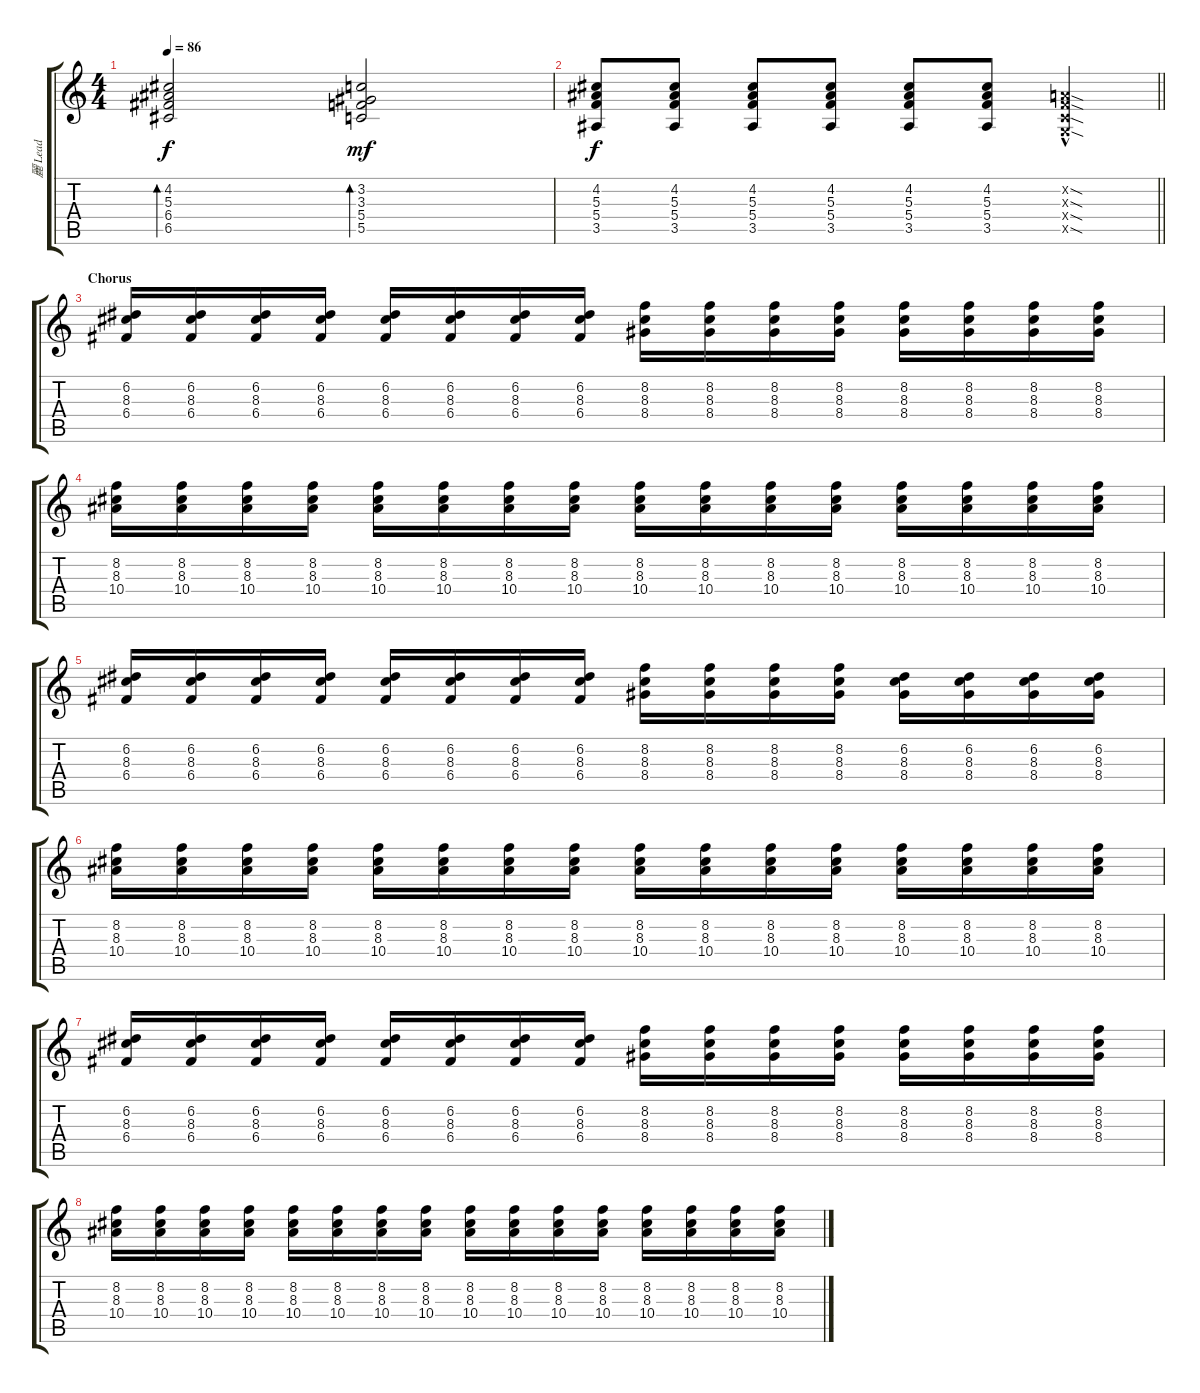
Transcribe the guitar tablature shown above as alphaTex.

\track ("麗 Lead" "麗 Lead") {instrument overdrivenguitar}
\staff {score tabs}
\tuning (D4 A3 F3 C3 G2 D2) {hide}
\ts (4 4)
\tempo 86
\clef g2
\ks c
(4.2 5.3 6.4 6.5).2{bd 120 dy f} (3.2 3.3 5.4 5.5).2{bd 120 dy mf} |
\barLineRight lightlight
(4.2 5.3 5.4 3.5).8{dy f} (4.2 5.3 5.4 3.5).8 (4.2 5.3 5.4 3.5).8 (4.2 5.3 5.4 3.5).8 (4.2 5.3 5.4 3.5).8 (4.2 5.3 5.4 3.5).8 (0.2{sod hac x} 0.3{sod hac x} 0.4{sod hac x} 0.5{sod hac x}).4{instrument overdrivenguitar} |
\section ("" "Chorus")
(6.2 8.3 6.4).16 (6.2 8.3 6.4).16 (6.2 8.3 6.4).16 (6.2 8.3 6.4).16 (6.2 8.3 6.4).16 (6.2 8.3 6.4).16 (6.2 8.3 6.4).16 (6.2 8.3 6.4).16 (8.2 8.3 8.4).16 (8.2 8.3 8.4).16 (8.2 8.3 8.4).16 (8.2 8.3 8.4).16 (8.2 8.3 8.4).16 (8.2 8.3 8.4).16 (8.2 8.3 8.4).16 (8.2 8.3 8.4).16 |
(8.2 8.3 10.4).16 (8.2 8.3 10.4).16 (8.2 8.3 10.4).16 (8.2 8.3 10.4).16 (8.2 8.3 10.4).16 (8.2 8.3 10.4).16 (8.2 8.3 10.4).16 (8.2 8.3 10.4).16 (8.2 8.3 10.4).16 (8.2 8.3 10.4).16 (8.2 8.3 10.4).16 (8.2 8.3 10.4).16 (8.2 8.3 10.4).16 (8.2 8.3 10.4).16 (8.2 8.3 10.4).16 (8.2 8.3 10.4).16 |
(6.2 8.3 6.4).16 (6.2 8.3 6.4).16 (6.2 8.3 6.4).16 (6.2 8.3 6.4).16 (6.2 8.3 6.4).16 (6.2 8.3 6.4).16 (6.2 8.3 6.4).16 (6.2 8.3 6.4).16 (8.2 8.3 8.4).16 (8.2 8.3 8.4).16 (8.2 8.3 8.4).16 (8.2 8.3 8.4).16 (6.2 8.3 8.4).16 (6.2 8.3 8.4).16 (6.2 8.3 8.4).16 (6.2 8.3 8.4).16 |
(8.2 8.3 10.4).16 (8.2 8.3 10.4).16 (8.2 8.3 10.4).16 (8.2 8.3 10.4).16 (8.2 8.3 10.4).16 (8.2 8.3 10.4).16 (8.2 8.3 10.4).16 (8.2 8.3 10.4).16 (8.2 8.3 10.4).16 (8.2 8.3 10.4).16 (8.2 8.3 10.4).16 (8.2 8.3 10.4).16 (8.2 8.3 10.4).16 (8.2 8.3 10.4).16 (8.2 8.3 10.4).16 (8.2 8.3 10.4).16 |
(6.2 8.3 6.4).16 (6.2 8.3 6.4).16 (6.2 8.3 6.4).16 (6.2 8.3 6.4).16 (6.2 8.3 6.4).16 (6.2 8.3 6.4).16 (6.2 8.3 6.4).16 (6.2 8.3 6.4).16 (8.2 8.3 8.4).16 (8.2 8.3 8.4).16 (8.2 8.3 8.4).16 (8.2 8.3 8.4).16 (8.2 8.3 8.4).16 (8.2 8.3 8.4).16 (8.2 8.3 8.4).16 (8.2 8.3 8.4).16 |
(8.2 8.3 10.4).16 (8.2 8.3 10.4).16 (8.2 8.3 10.4).16 (8.2 8.3 10.4).16 (8.2 8.3 10.4).16 (8.2 8.3 10.4).16 (8.2 8.3 10.4).16 (8.2 8.3 10.4).16 (8.2 8.3 10.4).16 (8.2 8.3 10.4).16 (8.2 8.3 10.4).16 (8.2 8.3 10.4).16 (8.2 8.3 10.4).16 (8.2 8.3 10.4).16 (8.2 8.3 10.4).16 (8.2 8.3 10.4).16
